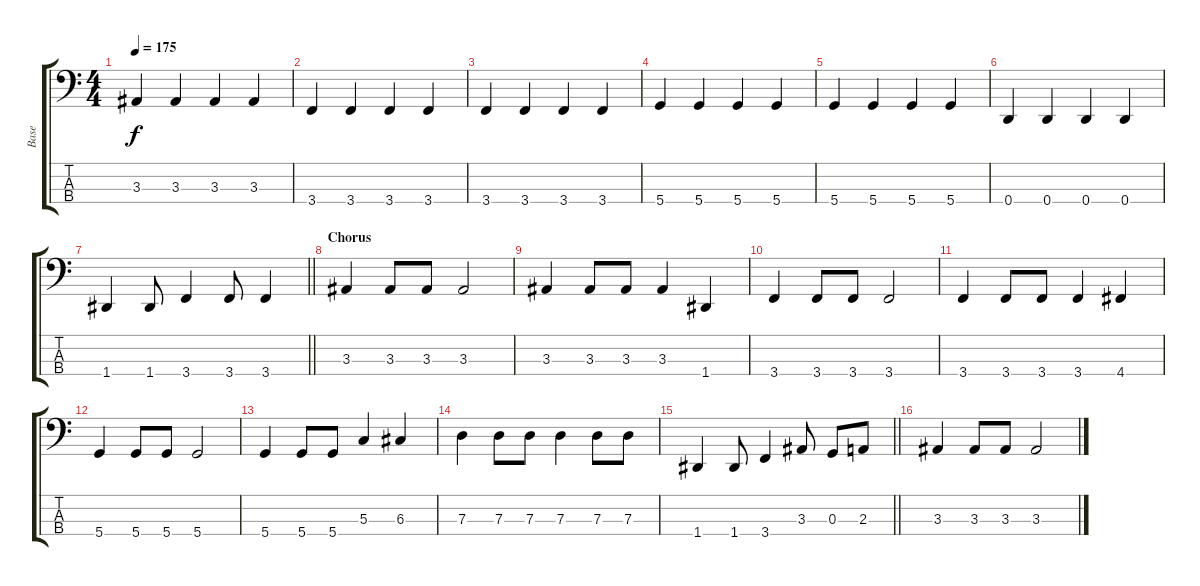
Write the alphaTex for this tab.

\track ("Base" "Base") {instrument electricbasspick}
\staff {score tabs}
\tuning (F2 C2 G1 D1) {hide}
\ts (4 4)
\tempo 175
\clef f4
\ks c
3.3.4{dy f} 3.3.4 3.3.4 3.3.4 |
3.4.4 3.4.4 3.4.4 3.4.4 |
3.4.4 3.4.4 3.4.4 3.4.4 |
5.4.4 5.4.4 5.4.4 5.4.4 |
5.4.4 5.4.4 5.4.4 5.4.4 |
0.4.4 0.4.4 0.4.4 0.4.4 |
\barLineRight lightlight
1.4.4 1.4.8 3.4.4 3.4.8 3.4.4 |
\section ("" "Chorus")
3.3.4 3.3.8 3.3.8 3.3.2 |
3.3.4 3.3.8 3.3.8 3.3.4 1.4.4 |
3.4.4 3.4.8 3.4.8 3.4.2 |
3.4.4 3.4.8 3.4.8 3.4.4 4.4.4 |
5.4.4 5.4.8 5.4.8 5.4.2 |
5.4.4 5.4.8 5.4.8 5.3.4 6.3.4 |
7.3.4 7.3.8 7.3.8 7.3.4 7.3.8 7.3.8 |
\barLineRight lightlight
1.4.4 1.4.8 3.4.4 3.3.8 0.3.8 2.3.8 |
3.3.4 3.3.8 3.3.8 3.3.2
